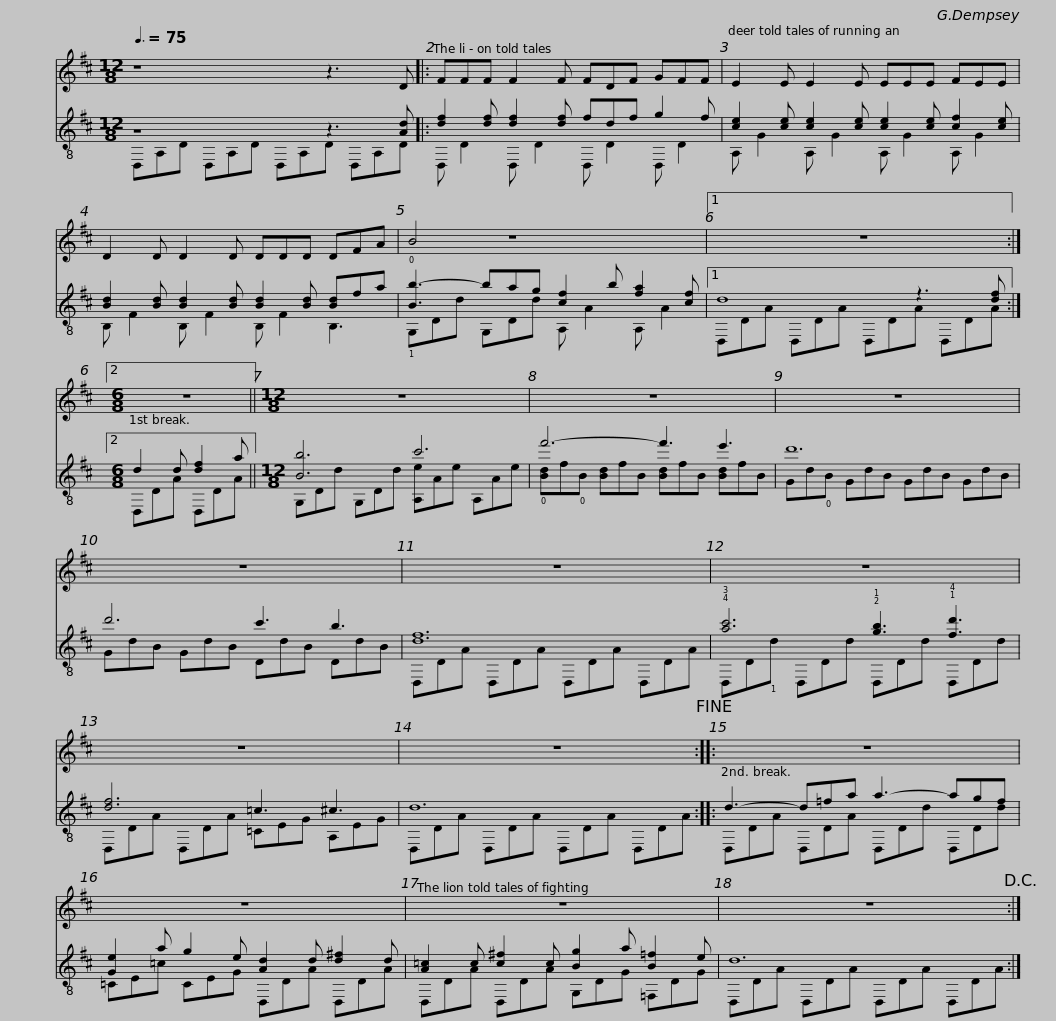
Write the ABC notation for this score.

X:1
%%score 1 ( 2 3 )
L:1/8
Q:3/8=75
M:12/8
I:linebreak $
K:D
V:1 treble
V:2 treble-8
V:3 treble-8
V:1
 z8 z3 D |: FFF F2 F FDF GFF |$ E2 E E2 E EEE FEE | D2 D D2 D DDD DFA | B4 z8 |1$ %5
 z12 :|2[M:6/8] z6 ||[M:12/8] z12 |$ z12 | z12 | %10
 z12 |$ z12 | z12 | z12 |$ z12!fine! :: %15
 z12 |$ z12 |$ z12 | z12!D.C.! :| %19
V:2
 z8 z3 [Ad] |: [df]2 [df] [df]2 [df] fdf g2 f |$ [ce]2 [ce] [ce]2 [ce] [ce]2 [ce] [cf]2 [ce] | [Bd]2 [Bd] [Bd]2 [Bd] [Bd]2 [Bd] [Bd]fa | !0![Bb-]3 bag [cf]2 b [fa]2 [cf] |1$ %5
 d8 z3 [df] :|2[M:6/8] d2 d [df]2 a ||[M:12/8] [Bb]6 c'6 |$ f'6- f'3 e'3 | d'12 | %10
 d'6 c'3 b3 |$ [df]12 | !4!!3![ac']6 !2!!1![gb]3 !1!!4![fd']3 | [df]6 =c3 ^c3 |$ d12 :: %15
 d3- d=fa a3- agf |$ [Ge]2 a g2 e [Ad]2 d [d^f]2 d |$ [A=c]2 c [c^f]2 c [Bg]2 a [B=f]2 e | d12 :| %19
V:3
 D,A,D D,A,D D,A,D D,A,D |: D, D2 D, D2 D, D2 D, D2 |$ A, G2 A, G2 A, G2 A, G2 | B, F2 B, F2 B, F2 B,3 | !1!G,Dd G,Dd A, A2 A, A2 |1$ %5
 D,DA D,DA D,DA D,DA :|2[M:6/8] D,DA D,DA ||[M:12/8] G,Dd G,Dd [A,e]Ae A,Ae |$ !0![Bd]f!0!B [Bd]fB [Bd]fB [Bd]fB | Gd!0!B GdB GdB GdB | %10
 GdB GdB DdB DdB |$ D,DA D,DA D,DA D,DA | D,D!1!d D,Dd D,Dd D,Dd | D,DA D,DA =CEG A,EG |$ D,DA D,DA D,DA D,DA :: %15
 D,DA D,DA D,Dd D,Dd |$ =CE=c CEG D,DA D,DA |$ D,DA D,DA G,DG =F,DG | D,DA D,DA D,DA D,DA :| %19
